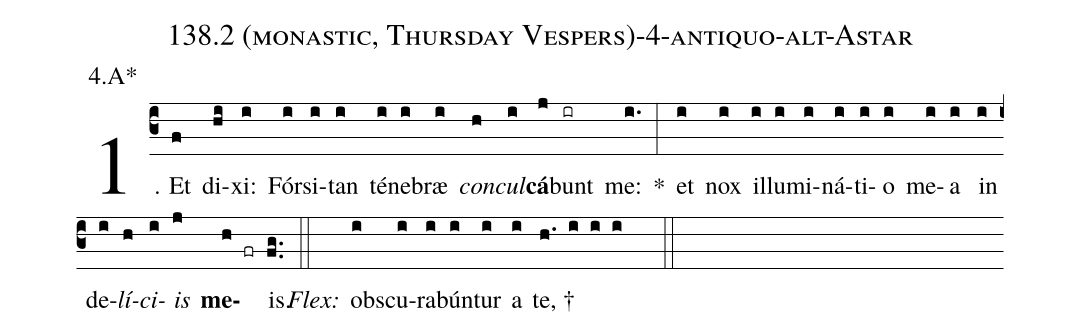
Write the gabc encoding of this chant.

name: 138.2 (monastic, Thursday Vespers)-4-antiquo-alt-Astar;
annotation: 4.A*;
%%
(c3)1. Et(f) di(hi)xi:(i) Fór(i)si(i)tan(i) té(i)ne(i)bræ(i) <i>con</i>(h)<i>cul</i>(i)<b>cá</b>(j)bunt(ir) me:(i.) *(:) et(i) nox(i) il(i)lu(i)mi(i)ná(i)ti(i)o(i) me(i)a(i) in(i) de(i)<i>lí</i>(h)<i>ci</i>(i)<i>is</i>(j) <b>me</b>(h fr)is.(fg..) (::)
<i>Flex:</i>()  obs(i)cu(i)ra(i)bún(i)tur(i) a(i) te, †(h. i i i  ::)
